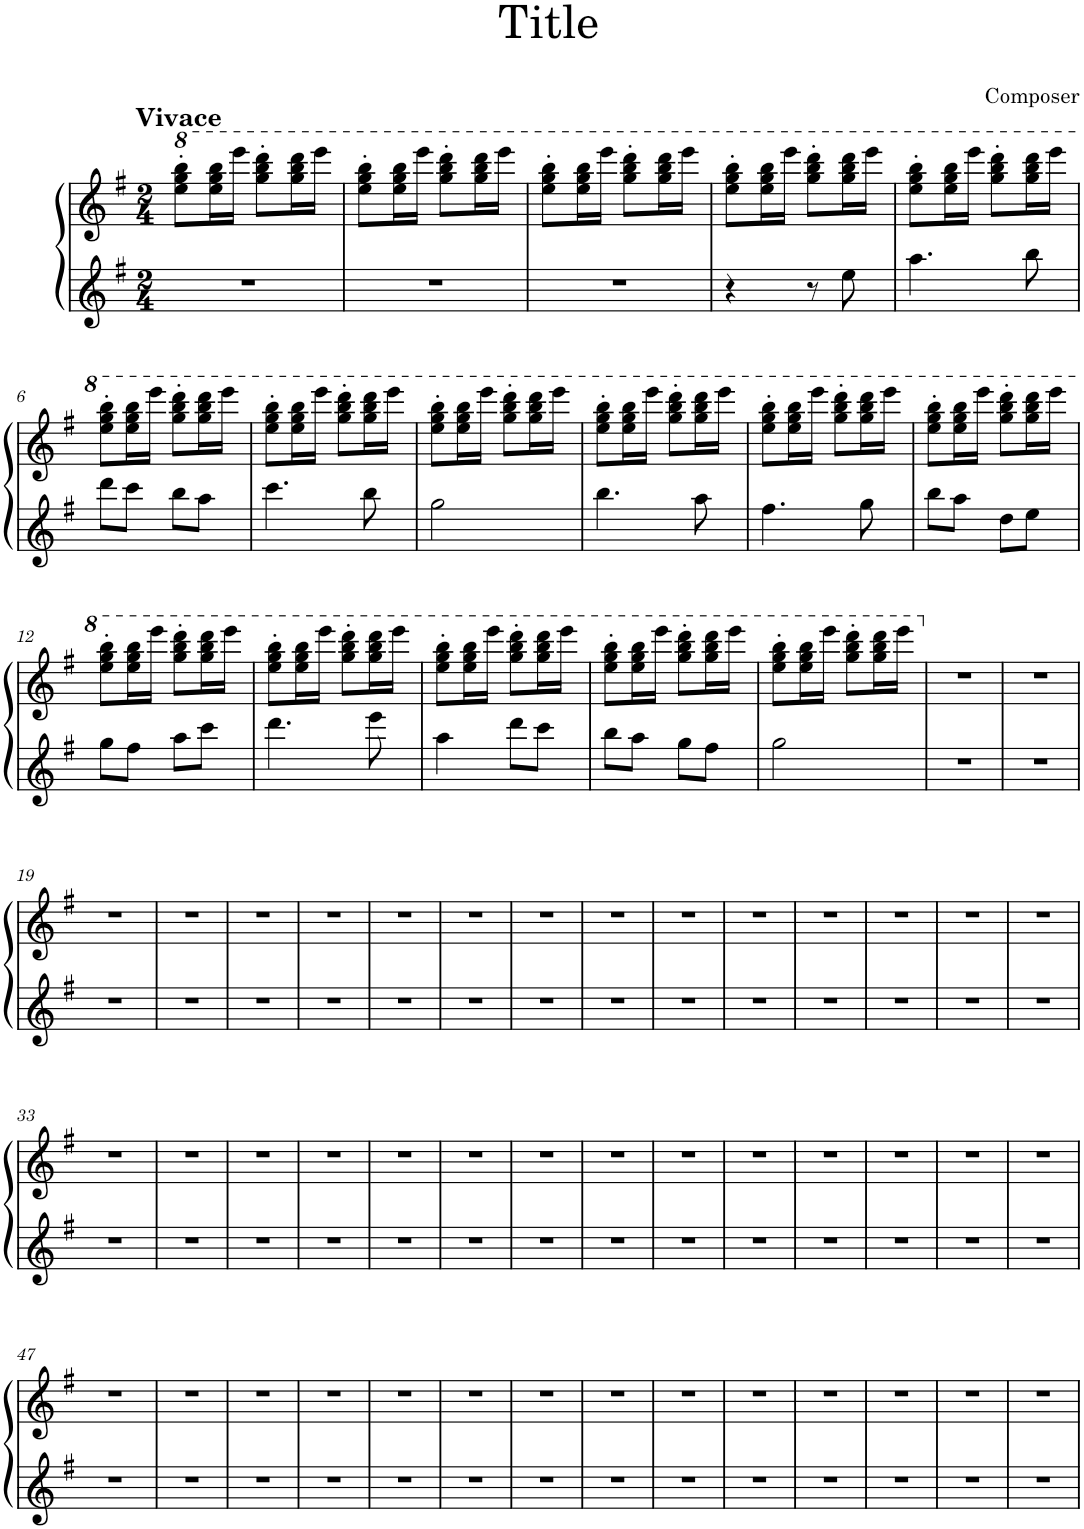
**kern	**kern
*part1	*part1
*staff2	*staff1
*I"Piano	*
*I'Pno.	*
*clefG2	*clefG2
*k[f#]	*k[f#]
*M2/4	*M2/4
*	*8va
=1	=1
!	!LO:TX:a:B:t=Vivace
2r	8eee\' 8ggg\' 8bbb\'L
.	16eee\ 16ggg\ 16bbb\L
.	16eeee\JJ
.	8ggg\' 8bbb\' 8dddd\'L
.	16ggg\ 16bbb\ 16dddd\L
.	16eeee\JJ
=2	=2
2r	8eee\' 8ggg\' 8bbb\'L
.	16eee\ 16ggg\ 16bbb\L
.	16eeee\JJ
.	8ggg\' 8bbb\' 8dddd\'L
.	16ggg\ 16bbb\ 16dddd\L
.	16eeee\JJ
=3	=3
2r	8eee\' 8ggg\' 8bbb\'L
.	16eee\ 16ggg\ 16bbb\L
.	16eeee\JJ
.	8ggg\' 8bbb\' 8dddd\'L
.	16ggg\ 16bbb\ 16dddd\L
.	16eeee\JJ
=4	=4
4r	8eee\' 8ggg\' 8bbb\'L
.	16eee\ 16ggg\ 16bbb\L
.	16eeee\JJ
8r	8ggg\' 8bbb\' 8dddd\'L
8ee\	16ggg\ 16bbb\ 16dddd\L
.	16eeee\JJ
=5	=5
4.aa\	8eee\' 8ggg\' 8bbb\'L
.	16eee\ 16ggg\ 16bbb\L
.	16eeee\JJ
.	8ggg\' 8bbb\' 8dddd\'L
8bb\	16ggg\ 16bbb\ 16dddd\L
.	16eeee\JJ
!!LO:LB:g=z
=6	=6
8ddd\L	8eee\' 8ggg\' 8bbb\'L
8ccc\J	16eee\ 16ggg\ 16bbb\L
.	16eeee\JJ
8bb\L	8ggg\' 8bbb\' 8dddd\'L
8aa\J	16ggg\ 16bbb\ 16dddd\L
.	16eeee\JJ
=7	=7
4.ccc\	8eee\' 8ggg\' 8bbb\'L
.	16eee\ 16ggg\ 16bbb\L
.	16eeee\JJ
.	8ggg\' 8bbb\' 8dddd\'L
8bb\	16ggg\ 16bbb\ 16dddd\L
.	16eeee\JJ
=8	=8
2gg\	8eee\' 8ggg\' 8bbb\'L
.	16eee\ 16ggg\ 16bbb\L
.	16eeee\JJ
.	8ggg\' 8bbb\' 8dddd\'L
.	16ggg\ 16bbb\ 16dddd\L
.	16eeee\JJ
=9	=9
4.bb\	8eee\' 8ggg\' 8bbb\'L
.	16eee\ 16ggg\ 16bbb\L
.	16eeee\JJ
.	8ggg\' 8bbb\' 8dddd\'L
8aa\	16ggg\ 16bbb\ 16dddd\L
.	16eeee\JJ
=10	=10
4.ff#\	8eee\' 8ggg\' 8bbb\'L
.	16eee\ 16ggg\ 16bbb\L
.	16eeee\JJ
.	8ggg\' 8bbb\' 8dddd\'L
8gg\	16ggg\ 16bbb\ 16dddd\L
.	16eeee\JJ
=11	=11
8bb\L	8eee\' 8ggg\' 8bbb\'L
8aa\J	16eee\ 16ggg\ 16bbb\L
.	16eeee\JJ
8dd\L	8ggg\' 8bbb\' 8dddd\'L
8ee\J	16ggg\ 16bbb\ 16dddd\L
.	16eeee\JJ
!!LO:LB:g=z
=12	=12
8gg\L	8eee\' 8ggg\' 8bbb\'L
8ff#\J	16eee\ 16ggg\ 16bbb\L
.	16eeee\JJ
8aa\L	8ggg\' 8bbb\' 8dddd\'L
8ccc\J	16ggg\ 16bbb\ 16dddd\L
.	16eeee\JJ
=13	=13
4.ddd\	8eee\' 8ggg\' 8bbb\'L
.	16eee\ 16ggg\ 16bbb\L
.	16eeee\JJ
.	8ggg\' 8bbb\' 8dddd\'L
8eee\	16ggg\ 16bbb\ 16dddd\L
.	16eeee\JJ
=14	=14
4aa\	8eee\' 8ggg\' 8bbb\'L
.	16eee\ 16ggg\ 16bbb\L
.	16eeee\JJ
8ddd\L	8ggg\' 8bbb\' 8dddd\'L
8ccc\J	16ggg\ 16bbb\ 16dddd\L
.	16eeee\JJ
=15	=15
8bb\L	8eee\' 8ggg\' 8bbb\'L
8aa\J	16eee\ 16ggg\ 16bbb\L
.	16eeee\JJ
8gg\L	8ggg\' 8bbb\' 8dddd\'L
8ff#\J	16ggg\ 16bbb\ 16dddd\L
.	16eeee\JJ
=16	=16
2gg\	8eee\' 8ggg\' 8bbb\'L
.	16eee\ 16ggg\ 16bbb\L
.	16eeee\JJ
.	8ggg\' 8bbb\' 8dddd\'L
.	16ggg\ 16bbb\ 16dddd\L
.	16eeee\JJ
=17	=17
*	*X8va
2r	2r
=18	=18
2r	2r
!!LO:LB:g=z
=19	=19
2r	2r
=20	=20
2r	2r
=21	=21
2r	2r
=22	=22
2r	2r
=23	=23
2r	2r
=24	=24
2r	2r
=25	=25
2r	2r
=26	=26
2r	2r
=27	=27
2r	2r
=28	=28
2r	2r
=29	=29
2r	2r
=30	=30
2r	2r
=31	=31
2r	2r
=32	=32
2r	2r
!!LO:LB:g=z
=33	=33
2r	2r
=34	=34
2r	2r
=35	=35
2r	2r
=36	=36
2r	2r
=37	=37
2r	2r
=38	=38
2r	2r
=39	=39
2r	2r
=40	=40
2r	2r
=41	=41
2r	2r
=42	=42
2r	2r
=43	=43
2r	2r
=44	=44
2r	2r
=45	=45
2r	2r
=46	=46
2r	2r
!!LO:LB:g=z
=47	=47
2r	2r
=48	=48
2r	2r
=49	=49
2r	2r
=50	=50
2r	2r
=51	=51
2r	2r
=52	=52
2r	2r
=53	=53
2r	2r
=54	=54
2r	2r
=55	=55
2r	2r
=56	=56
2r	2r
=57	=57
2r	2r
=58	=58
2r	2r
=59	=59
2r	2r
=60	=60
2r	2r
=	=
*-	*-
